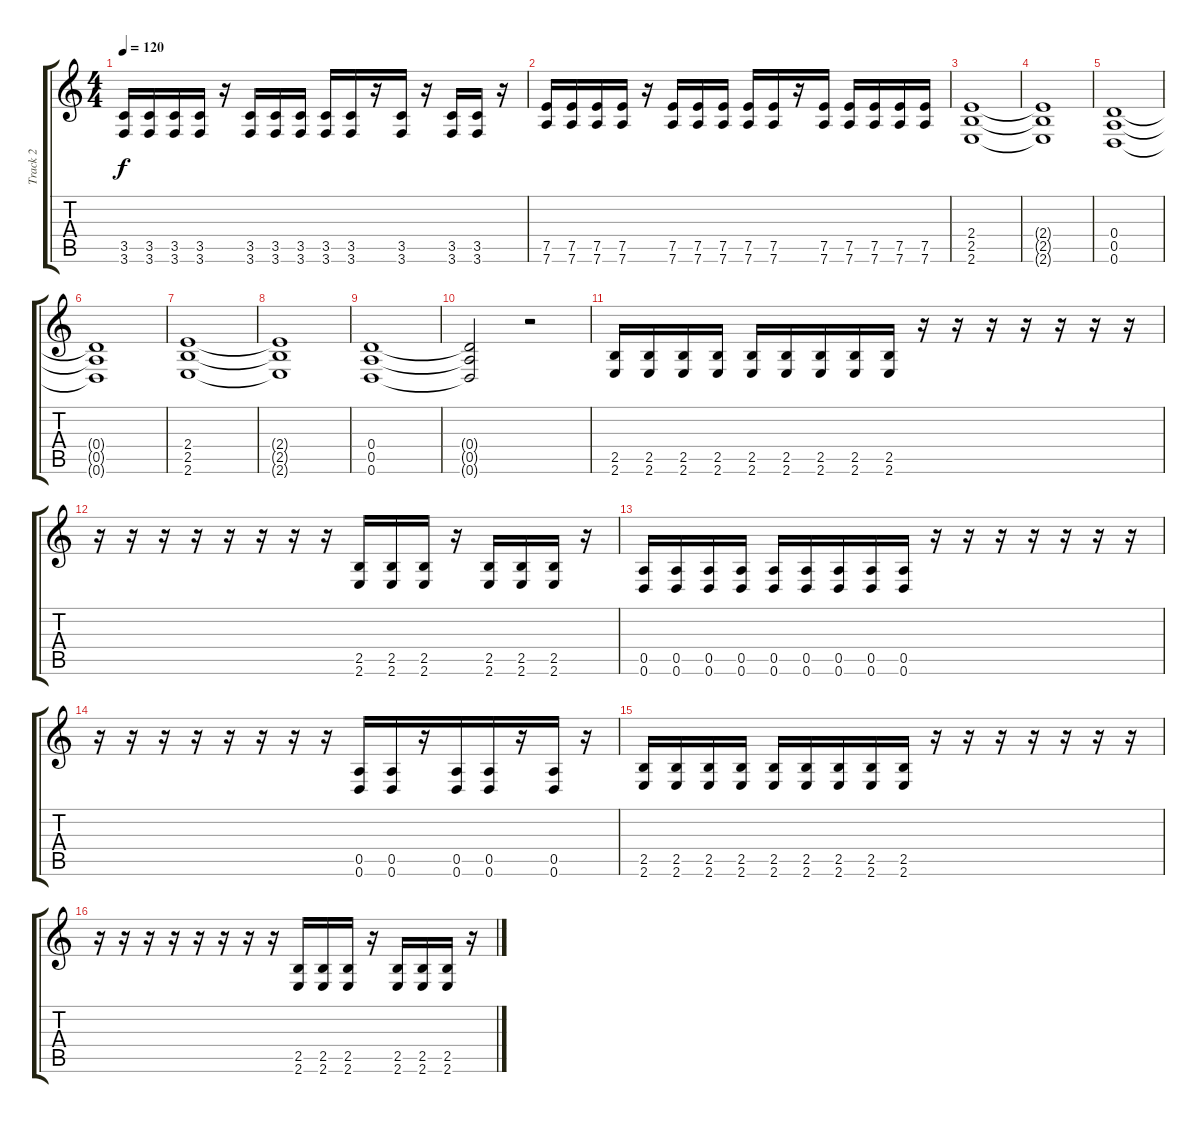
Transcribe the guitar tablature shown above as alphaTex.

\track ("Track 2" "Track 2") {instrument distortionguitar}
\staff {score tabs}
\tuning (E4 B3 G3 D3 A2 D2) {hide}
\ts (4 4)
\tempo 120
\clef g2
\ks c
(3.5 3.6).16{dy f} (3.5 3.6).16 (3.5 3.6).16 (3.5 3.6).16 r.16 (3.5 3.6).16 (3.5 3.6).16 (3.5 3.6).16 (3.5 3.6).16 (3.5 3.6).16 r.16 (3.5 3.6).16 r.16 (3.5 3.6).16 (3.5 3.6).16 r.16 |
(7.5 7.6).16 (7.5 7.6).16 (7.5 7.6).16 (7.5 7.6).16 r.16 (7.5 7.6).16 (7.5 7.6).16 (7.5 7.6).16 (7.5 7.6).16 (7.5 7.6).16 r.16 (7.5 7.6).16 (7.5 7.6).16 (7.5 7.6).16 (7.5 7.6).16 (7.5 7.6).16 |
(2.4 2.5 2.6).1 |
(2.4{t} 2.5{t} 2.6{t}).1 |
(0.4 0.5 0.6).1 |
(0.4{t} 0.5{t} 0.6{t}).1 |
(2.4 2.5 2.6).1 |
(2.4{t} 2.5{t} 2.6{t}).1 |
(0.4 0.5 0.6).1 |
(0.4{t} 0.5{t} 0.6{t}).2{beam merge} r.2 |
(2.5 2.6).16{beam merge} (2.5 2.6).16 (2.5 2.6).16 (2.5 2.6).16 (2.5 2.6).16{beam merge} (2.5 2.6).16 (2.5 2.6).16{beam merge} (2.5 2.6).16{beam merge} (2.5 2.6).16{beam merge} r.16 r.16 r.16{beam merge} r.16 r.16 r.16{beam merge} r.16 |
r.16{beam merge} r.16 r.16 r.16 r.16{beam merge} r.16 r.16{beam merge} r.16{beam merge} (2.5 2.6).16{beam merge} (2.5 2.6).16 (2.5 2.6).16 r.16{beam merge} (2.5 2.6).16 (2.5 2.6).16 (2.5 2.6).16{beam merge} r.16 |
(0.5 0.6).16{beam merge} (0.5 0.6).16 (0.5 0.6).16 (0.5 0.6).16 (0.5 0.6).16{beam merge} (0.5 0.6).16 (0.5 0.6).16{beam merge} (0.5 0.6).16{beam merge} (0.5 0.6).16{beam merge} r.16 r.16 r.16{beam merge} r.16 r.16 r.16{beam merge} r.16 |
r.16{beam merge} r.16 r.16 r.16 r.16{beam merge} r.16 r.16{beam merge} r.16{beam merge} (0.5 0.6).16{beam merge} (0.5 0.6).16 r.16 (0.5 0.6).16{beam merge} (0.5 0.6).16 r.16 (0.5 0.6).16{beam merge} r.16 |
(2.5 2.6).16{beam merge} (2.5 2.6).16 (2.5 2.6).16 (2.5 2.6).16 (2.5 2.6).16{beam merge} (2.5 2.6).16 (2.5 2.6).16{beam merge} (2.5 2.6).16{beam merge} (2.5 2.6).16{beam merge} r.16 r.16 r.16{beam merge} r.16 r.16 r.16{beam merge} r.16 |
r.16{beam merge} r.16 r.16 r.16 r.16{beam merge} r.16 r.16{beam merge} r.16{beam merge} (2.5 2.6).16{beam merge} (2.5 2.6).16 (2.5 2.6).16 r.16{beam merge} (2.5 2.6).16 (2.5 2.6).16 (2.5 2.6).16{beam merge} r.16
